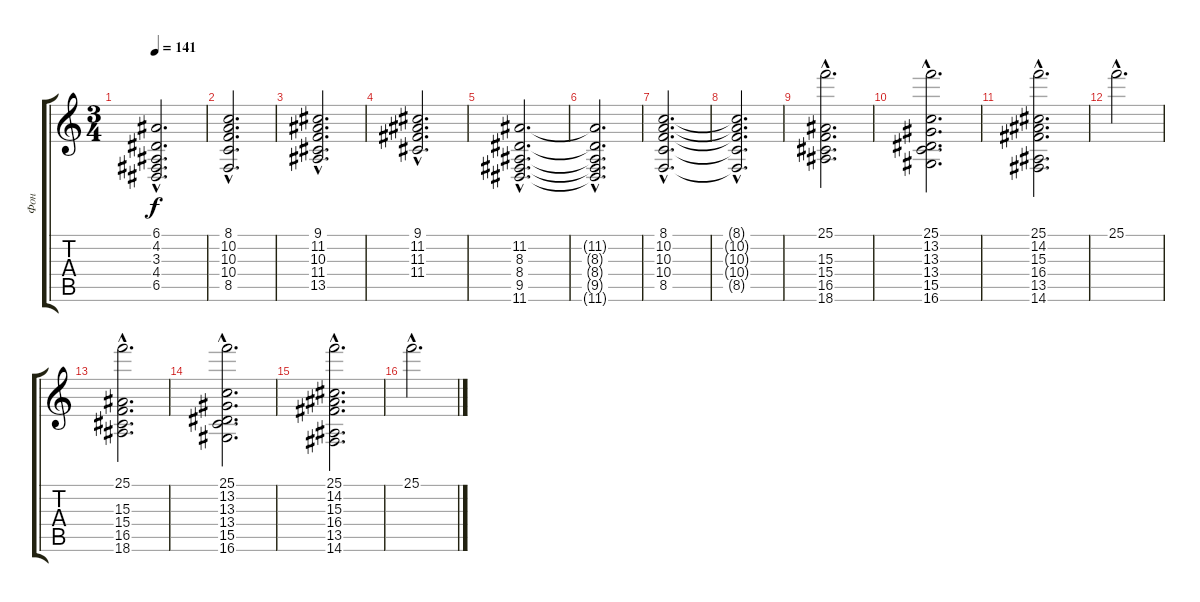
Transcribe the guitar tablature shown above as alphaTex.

\track ("Фон" "Фон") {instrument stringensemble1}
\staff {score tabs}
\tuning (E4 B3 G3 D3 A2 E2) {hide}
\ts (3 4)
\tempo 141
\clef g2
\ks c
(6.1{hac} 4.2{hac} 3.3{hac} 4.4{hac} 6.5{hac}).2{d dy f} |
(8.1{hac} 10.2{hac} 10.3{hac} 10.4{hac} 8.5{hac}).2{d} |
(9.1{hac} 11.2{hac} 10.3{hac} 11.4{hac} 13.5{hac}).2{d} |
(9.1{hac} 11.2{hac} 11.3{hac} 11.4{hac}).2{d} |
(11.2{hac} 8.3{hac} 8.4{hac} 9.5{hac} 11.6{hac}).2{d} |
(11.2{hac t} 8.3{hac t} 8.4{hac t} 9.5{hac t} 11.6{hac t}).2{d} |
(8.1{hac} 10.2{hac} 10.3{hac} 10.4{hac} 8.5{hac}).2{d} |
(8.1{hac t} 10.2{hac t} 10.3{hac t} 10.4{hac t} 8.5{hac t}).2{d} |
(25.1{hac} 15.3{hac} 15.4{hac} 16.5 18.6{hac}).2{d} |
(25.1{hac} 13.2{hac} 13.3{hac} 13.4{hac} 15.5{hac} 16.6{hac}).2{d} |
(25.1{hac} 14.2 15.3 16.4 13.5 14.6).2{d} |
25.1{hac}.2{d} |
(25.1{hac} 15.3{hac} 15.4{hac} 16.5 18.6{hac}).2{d} |
(25.1{hac} 13.2{hac} 13.3{hac} 13.4{hac} 15.5{hac} 16.6{hac}).2{d} |
(25.1{hac} 14.2 15.3 16.4 13.5 14.6).2{d} |
25.1{hac}.2{d}
